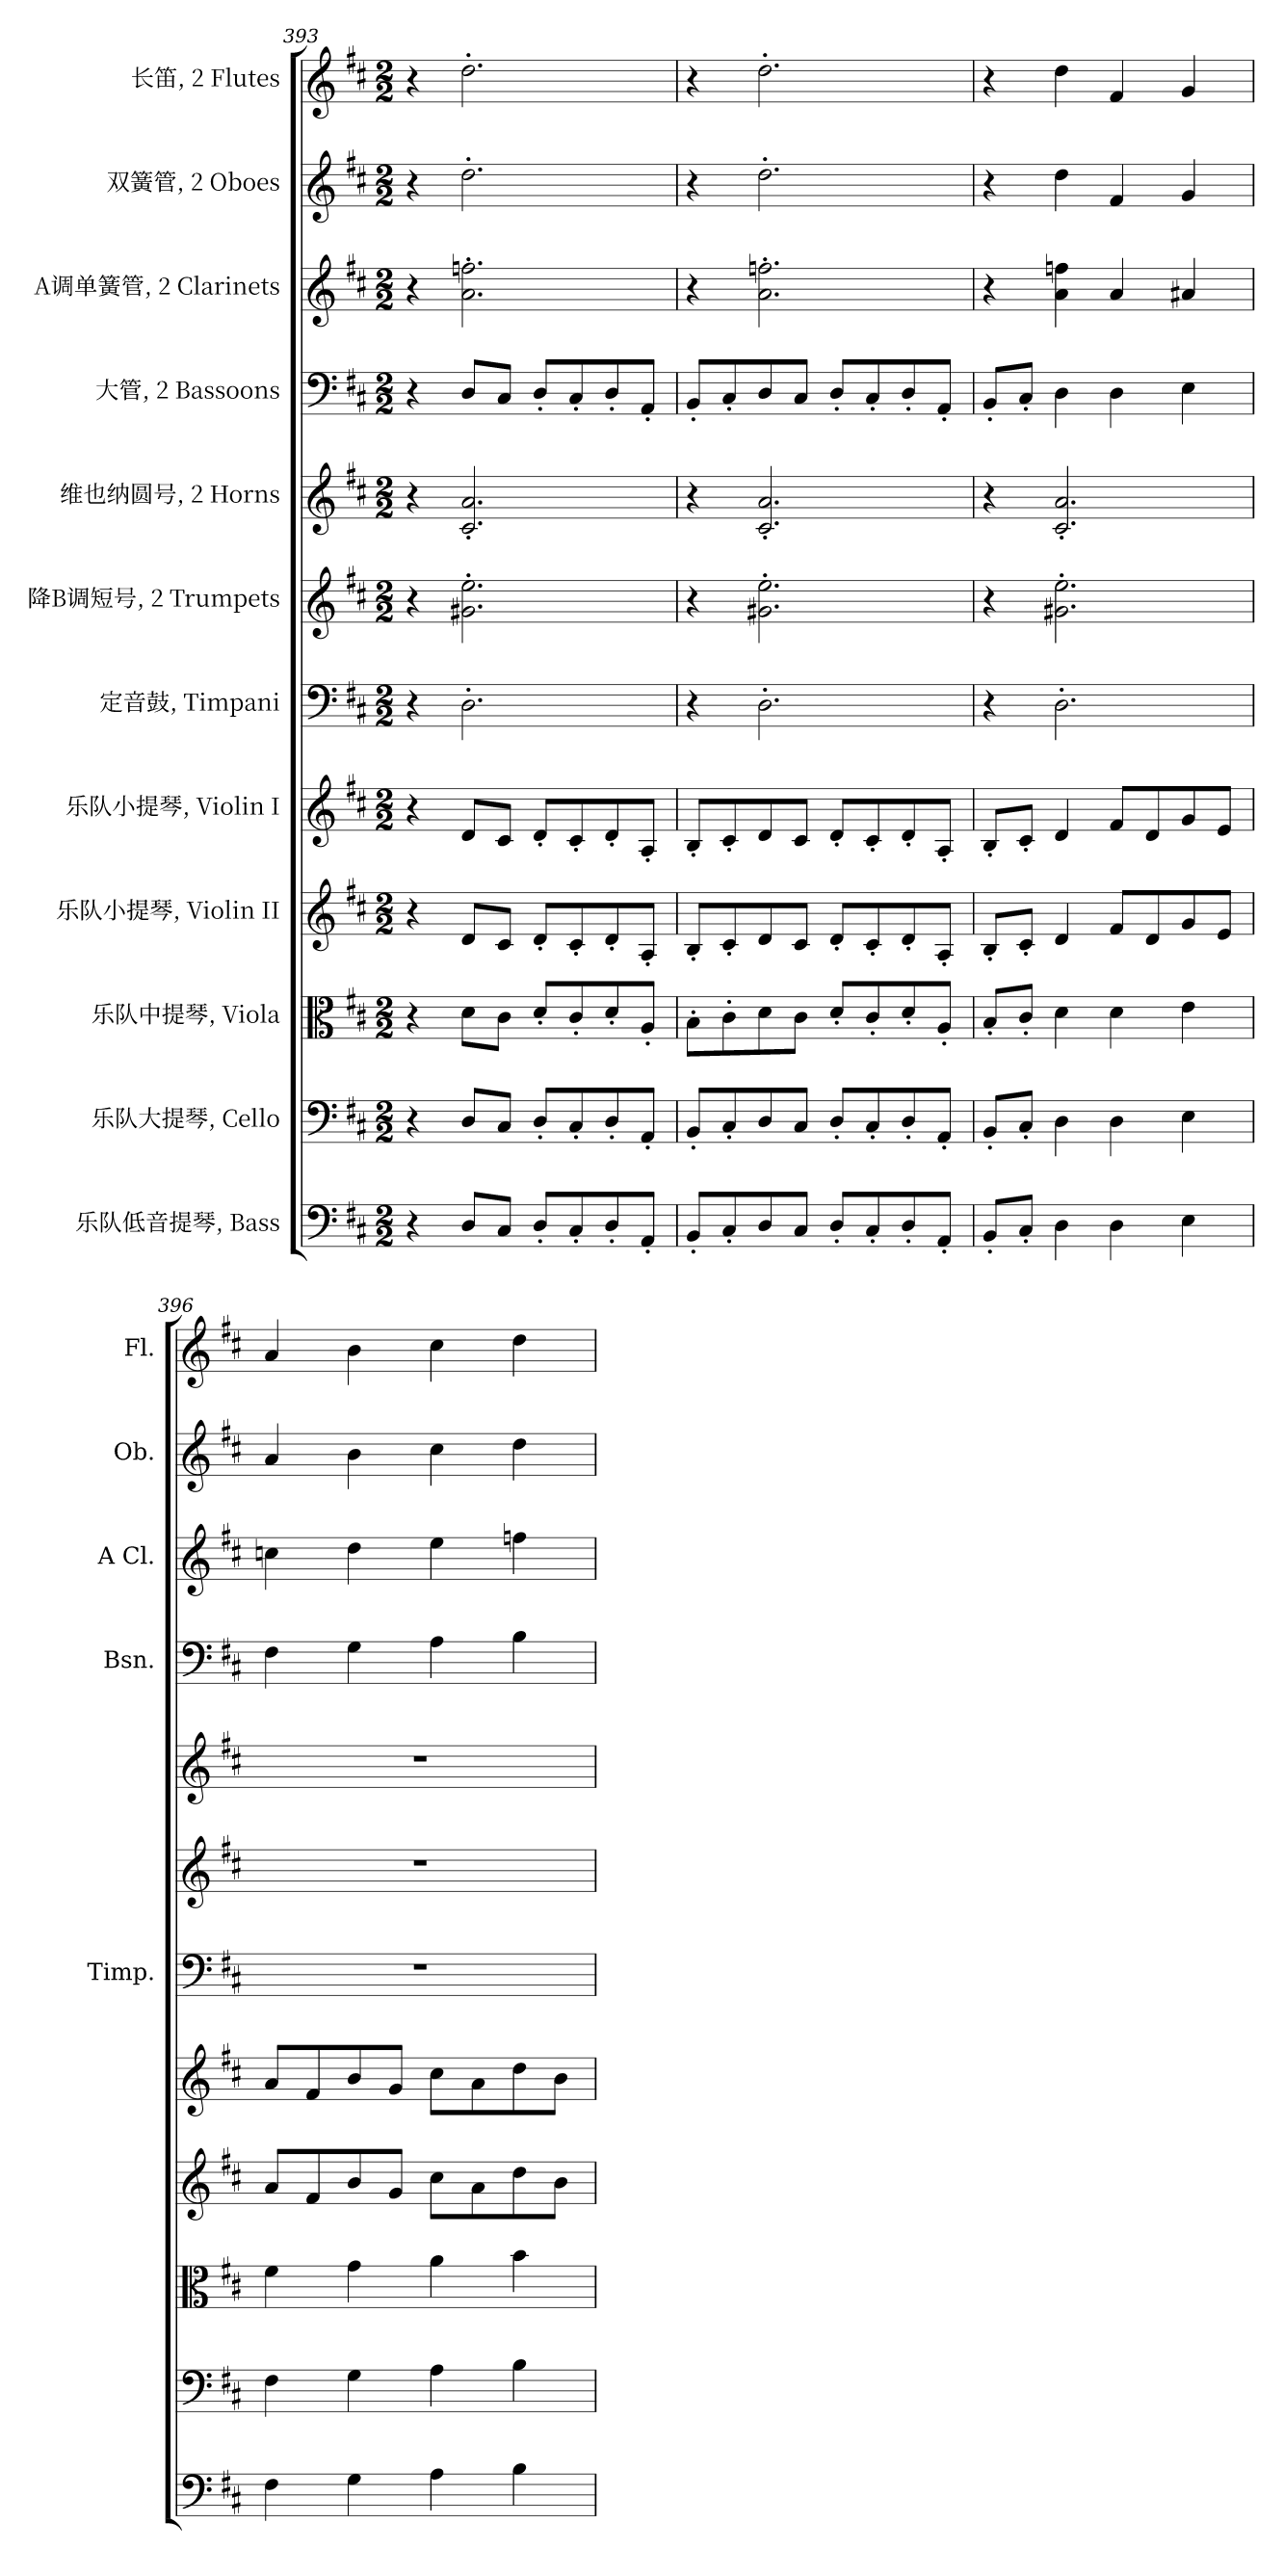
**kern	**kern	**kern	**kern	**kern	**kern	**kern	**kern	**kern	**kern	**kern	**kern
*part12	*part11	*part10	*part9	*part8	*part7	*part6	*part5	*part4	*part3	*part2	*part1
*staff12	*staff11	*staff10	*staff9	*staff8	*staff7	*staff6	*staff5	*staff4	*staff3	*staff2	*staff1
*I"乐队低音提琴, Bass	*I"乐队大提琴, Cello	*I"乐队中提琴, Viola	*I"乐队小提琴, Violin II	*I"乐队小提琴, Violin I	*I"定音鼓, Timpani	*I"降B调短号, 2 Trumpets	*I"维也纳圆号, 2 Horns	*I"大管, 2 Bassoons	*I"A调单簧管, 2 Clarinets	*I"双簧管, 2 Oboes	*I"长笛, 2 Flutes
*	*	*	*	*	*I'Timp.	*	*	*I'Bsn.	*I'A Cl.	*I'Ob.	*I'Fl.
*clefF4	*clefF4	*clefC3	*clefG2	*clefG2	*clefF4	*clefG2	*clefG2	*clefF4	*clefG2	*clefG2	*clefG2
*ITrd7c12	*	*	*	*	*	*ITrd1c2	*ITrd4c7	*	*ITrd2c3	*	*
*k[f#c#]	*k[f#c#]	*k[f#c#]	*k[f#c#]	*k[f#c#]	*k[f#c#]	*k[]	*k[f#]	*k[f#c#]	*k[f#c#g#d#a#]	*k[f#c#]	*k[f#c#]
*M2/2	*M2/2	*M2/2	*M2/2	*M2/2	*M2/2	*M2/2	*M2/2	*M2/2	*M2/2	*M2/2	*M2/2
=393	=393	=393	=393	=393	=393	=393	=393	=393	=393	=393	=393
4r	4r	4r	4r	4r	4r	4r	4r	4r	4r	4r	4r
8DD/L	8D/L	8d\L	8d/L	8d/L	2.D'\	2.f#X\' 2.dd\'	2.F#/' 2.d/'	8D/L	2.f#\' 2.ddn\'	2.dd'\	2.dd'\
8CC#/J	8C#/J	8c#\J	8c#/J	8c#/J	.	.	.	8C#/J	.	.	.
8DD'/L	8D'/L	8d'/L	8d'/L	8d'/L	.	.	.	8D'/L	.	.	.
8CC#'/	8C#'/	8c#'/	8c#'/	8c#'/	.	.	.	8C#'/	.	.	.
8DD'/	8D'/	8d'/	8d'/	8d'/	.	.	.	8D'/	.	.	.
8AAA'/J	8AA'/J	8A'/J	8A'/J	8A'/J	.	.	.	8AA'/J	.	.	.
!!LO:PB:g=z
=394	=394	=394	=394	=394	=394	=394	=394	=394	=394	=394	=394
8BBB'/L	8BB'/L	8B'\L	8B'/L	8B'/L	4r	4r	4r	8BB'/L	4r	4r	4r
8CC#'/	8C#'/	8c#'\	8c#'/	8c#'/	.	.	.	8C#'/	.	.	.
8DD/	8D/	8d\	8d/	8d/	2.D'\	2.f#X\' 2.dd\'	2.F#/' 2.d/'	8D/	2.f#\' 2.ddn\'	2.dd'\	2.dd'\
8CC#/J	8C#/J	8c#\J	8c#/J	8c#/J	.	.	.	8C#/J	.	.	.
8DD'/L	8D'/L	8d'/L	8d'/L	8d'/L	.	.	.	8D'/L	.	.	.
8CC#'/	8C#'/	8c#'/	8c#'/	8c#'/	.	.	.	8C#'/	.	.	.
8DD'/	8D'/	8d'/	8d'/	8d'/	.	.	.	8D'/	.	.	.
8AAA'/J	8AA'/J	8A'/J	8A'/J	8A'/J	.	.	.	8AA'/J	.	.	.
=395	=395	=395	=395	=395	=395	=395	=395	=395	=395	=395	=395
8BBB'/L	8BB'/L	8B'/L	8B'/L	8B'/L	4r	4r	4r	8BB'/L	4r	4r	4r
8CC#'/J	8C#'/J	8c#'/J	8c#'/J	8c#'/J	.	.	.	8C#'/J	.	.	.
4DD\	4D\	4d\	4d/	4d/	2.D'\	2.f#X\' 2.dd\'	2.F#/' 2.d/'	4D\	4f#\ 4ddn\	4dd\	4dd\
4DD\	4D\	4d\	8f#/L	8f#/L	.	.	.	4D\	4f#/	4f#/	4f#/
.	.	.	8d/	8d/	.	.	.	.	.	.	.
4EE\	4E\	4e\	8g/	8g/	.	.	.	4E\	4f##X/	4g/	4g/
.	.	.	8e/J	8e/J	.	.	.	.	.	.	.
=396	=396	=396	=396	=396	=396	=396	=396	=396	=396	=396	=396
4FF#\	4F#\	4f#\	8a/L	8a/L	1r	1r	1r	4F#\	4an\	4a/	4a/
.	.	.	8f#/	8f#/	.	.	.	.	.	.	.
4GG\	4G\	4g\	8b/	8b/	.	.	.	4G\	4b\	4b\	4b\
.	.	.	8g/J	8g/J	.	.	.	.	.	.	.
4AA\	4A\	4a\	8cc#\L	8cc#\L	.	.	.	4A\	4cc#\	4cc#\	4cc#\
.	.	.	8a\	8a\	.	.	.	.	.	.	.
4BB\	4B\	4b\	8dd\	8dd\	.	.	.	4B\	4ddn\	4dd\	4dd\
.	.	.	8b\J	8b\J	.	.	.	.	.	.	.
=	=	=	=	=	=	=	=	=	=	=	=
*-	*-	*-	*-	*-	*-	*-	*-	*-	*-	*-	*-
